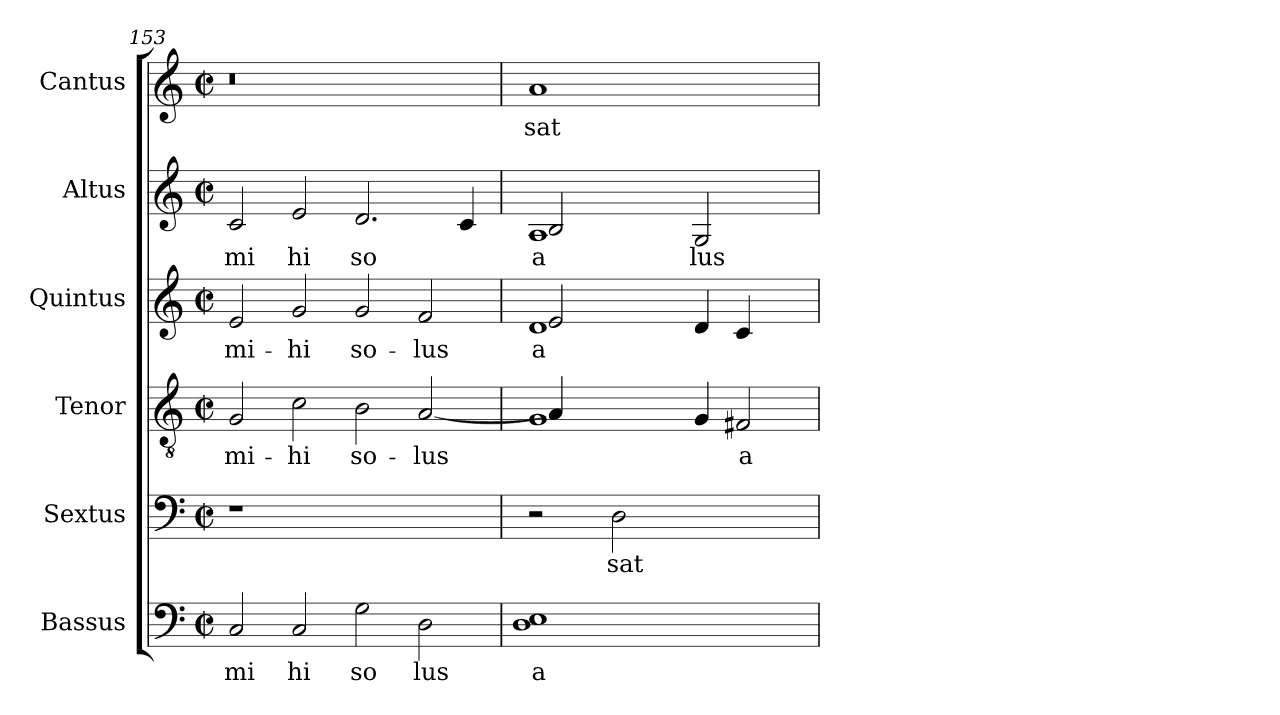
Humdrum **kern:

**kern	**text	**kern	**text	**kern	**text	**kern	**text	**kern	**text	**kern	**text
*part6	*part6	*part5	*part5	*part4	*part4	*part3	*part3	*part2	*part2	*part1	*part1
*staff6	*staff6	*staff5	*staff5	*staff4	*staff4	*staff3	*staff3	*staff2	*staff2	*staff1	*staff1
*I"Bassus	*	*I"Sextus	*	*I"Tenor	*	*I"Quintus	*	*I"Altus	*	*I"Cantus	*
*I'Bassus	*	*I'Sextus	*	*I'Tenor	*	*I'Quintus	*	*I'Altus	*	*I'Cantus	*
*clefF4	*	*clefF4	*	*clefGv2	*	*clefG2	*	*clefG2	*	*clefG2	*
*k[]	*	*k[]	*	*k[]	*	*k[]	*	*k[]	*	*k[]	*
*C:	*	*C:	*	*C:	*	*C:	*	*C:	*	*C:	*
*M2/2	*	*M2/2	*	*M2/2	*	*M2/2	*	*M2/2	*	*M2/2	*
*met(c|)	*	*met(c|)	*	*met(c|)	*	*met(c|)	*	*met(c|)	*	*met(c|)	*
=153	=153	=153	=153	=153	=153	=153	=153	=153	=153	=153	=153
!	!LO:LY:b	!	!	!	!LO:LY:b:cj	!	!LO:LY:b:cj	!	!LO:LY:b:cj	!	!
2C/	mi	1r	.	2G/	mi-	2e/	mi-	2c/	mi	0r	.
!	!LO:LY:b	!	!	!	!LO:LY:b:cj	!	!LO:LY:b:cj	!	!LO:LY:b:cj	!	!
2C/	hi	.	.	2c\	-hi	2g/	-hi	2e/	hi	.	.
!	!LO:LY:b	!	!	!	!LO:LY:b:cj	!	!LO:LY:b:cj	!	!LO:LY:b:cj	!	!
2G\	so	1ryy	.	2B\	so-	2g/	so-	2.d/	so	.	.
!	!LO:LY:b	!	!	!	!LO:LY:b:cj	!	!LO:LY:b:cj	!	!	!	!
2D\	lus	.	.	[<2A/	-lus	2f/	-lus	.	.	.	.
!	!	!	!	!	!	!	!	!	!LO:LY:b:cj	!	!
.	.	.	.	.	.	.	.	4c/	.	.	.
=154	=154	=154	=154	=154	=154	=154	=154	=154	=154	=154	=154
!	!LO:LY:b	!	!	!	!LO:LY:b:cj	!	!LO:LY:b:cj	!	!LO:LY:b:cj	!	!LO:LY:b:cj
*	*	*	*	*^	*	*^	*	*^	*	*	*
1E 1D	a	2r	.	1G	4A/]	.	1d	2e/	a-	1A	2B/	a	1a	sat
.	.	.	.	.	1.ryy	.	.	.	.	.	.	.	.	.
!	!	!	!LO:LY:b:cj	!	!	!	!	!	!	!	!	!	!	!
.	.	2D\	sat	.	.	.	.	4ryy	.	.	4ryy	.	.	.
.	.	.	.	.	.	.	.	1ryy	.	.	1ryy	.	.	.
!	!	!	!	!	!	!LO:LY:b:cj	!	!	!LO:LY:b:cj	!	!	!LO:LY:b:cj	!	!
2.ryy	.	2.ryy	.	4G/	.	.	4d/	.	--	2G/	.	lus	2.ryy	.
!	!	!	!	!	!	!LO:LY:b:cj	!	!	!LO:LY:b:cj	!	!	!	!	!
.	.	.	.	2F#/	.	a-	4c/	.	--	.	.	.	.	.
.	.	.	.	.	.	.	4ryy	.	.	4ryy	.	.	.	.
*	*	*	*	*v	*v	*	*	*	*	*v	*v	*	*	*
*	*	*	*	*	*	*v	*v	*	*	*	*	*
=	=	=	=	=	=	=	=	=	=	=	=
*-	*-	*-	*-	*-	*-	*-	*-	*-	*-	*-	*-
